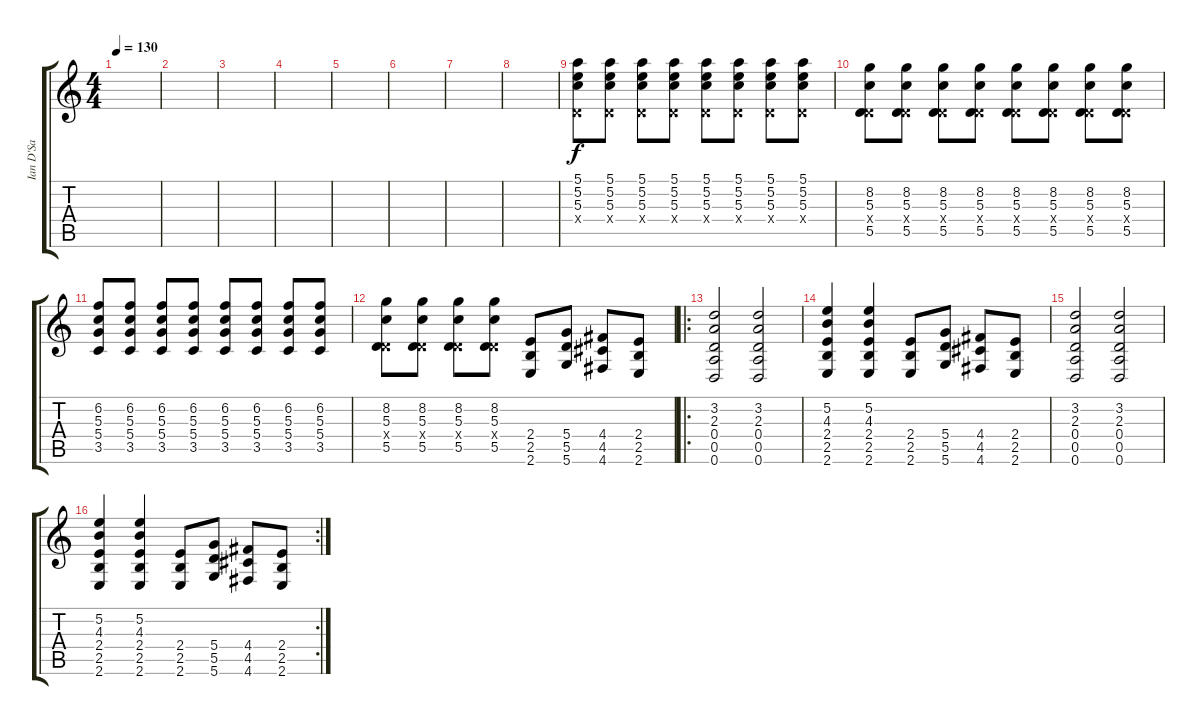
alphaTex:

\track ("Ian D'Sa" "Ian D'Sa") {instrument distortionguitar}
\staff {score tabs}
\tuning (E4 B3 G3 D3 A2 D2) {hide}
\ts (4 4)
\tempo 130
\clef g2
\ks c
|
|
|
|
|
|
|
|
(5.1 5.2 5.3 0.4{x}).8 (5.1 5.2 5.3 0.4{x}).8 (5.1 5.2 5.3 0.4{x}).8 (5.1 5.2 5.3 0.4{x}).8 (5.1 5.2 5.3 0.4{x}).8 (5.1 5.2 5.3 0.4{x}).8 (5.1 5.2 5.3 0.4{x}).8 (5.1 5.2 5.3 0.4{x}).8 |
(8.2 5.3 0.4{x} 5.5).8 (8.2 5.3 0.4{x} 5.5).8 (8.2 5.3 0.4{x} 5.5).8 (8.2 5.3 0.4{x} 5.5).8 (8.2 5.3 0.4{x} 5.5).8 (8.2 5.3 0.4{x} 5.5).8 (8.2 5.3 0.4{x} 5.5).8 (8.2 5.3 0.4{x} 5.5).8 |
(6.2 5.3 5.4 3.5).8 (6.2 5.3 5.4 3.5).8 (6.2 5.3 5.4 3.5).8 (6.2 5.3 5.4 3.5).8 (6.2 5.3 5.4 3.5).8 (6.2 5.3 5.4 3.5).8 (6.2 5.3 5.4 3.5).8 (6.2 5.3 5.4 3.5).8 |
(8.2 5.3 0.4{x} 5.5).8 (8.2 5.3 0.4{x} 5.5).8 (8.2 5.3 0.4{x} 5.5).8 (8.2 5.3 0.4{x} 5.5).8 (2.4 2.5 2.6).8 (5.4 5.5 5.6).8 (4.4 4.5 4.6).8 (2.4 2.5 2.6).8 |
\ro
(3.2 2.3 0.4 0.5 0.6).2 (3.2 2.3 0.4 0.5 0.6).2 |
(5.2 4.3 2.4 2.5 2.6).4 (5.2 4.3 2.4 2.5 2.6).4 (2.4 2.5 2.6).8 (5.4 5.5 5.6).8 (4.4 4.5 4.6).8 (2.4 2.5 2.6).8 |
(3.2 2.3 0.4 0.5 0.6).2 (3.2 2.3 0.4 0.5 0.6).2 |
\rc 2
(5.2 4.3 2.4 2.5 2.6).4 (5.2 4.3 2.4 2.5 2.6).4 (2.4 2.5 2.6).8 (5.4 5.5 5.6).8 (4.4 4.5 4.6).8 (2.4 2.5 2.6).8
